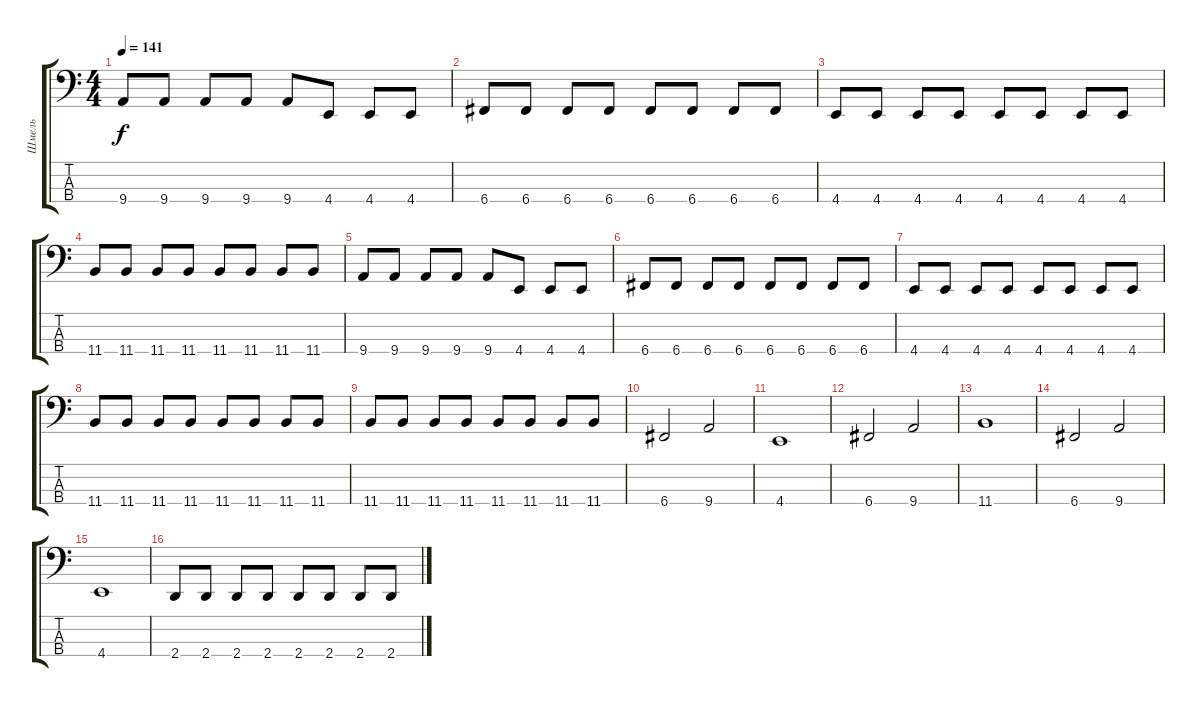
\track ("Шмель" "Шмель") {instrument electricbassfinger}
\staff {score tabs}
\tuning (F2 C2 G1 C1) {hide}
\ts (4 4)
\tempo 141
\clef f4
\ks c
9.4.8{dy f} 9.4.8 9.4.8 9.4.8 9.4.8 4.4.8 4.4.8 4.4.8 |
6.4.8 6.4.8 6.4.8 6.4.8 6.4.8 6.4.8 6.4.8 6.4.8 |
4.4.8 4.4.8 4.4.8 4.4.8 4.4.8 4.4.8 4.4.8 4.4.8 |
11.4.8 11.4.8 11.4.8 11.4.8 11.4.8 11.4.8 11.4.8 11.4.8 |
9.4.8 9.4.8 9.4.8 9.4.8 9.4.8 4.4.8 4.4.8 4.4.8 |
6.4.8 6.4.8 6.4.8 6.4.8 6.4.8 6.4.8 6.4.8 6.4.8 |
4.4.8 4.4.8 4.4.8 4.4.8 4.4.8 4.4.8 4.4.8 4.4.8 |
11.4.8 11.4.8 11.4.8 11.4.8 11.4.8 11.4.8 11.4.8 11.4.8 |
11.4.8 11.4.8 11.4.8 11.4.8 11.4.8 11.4.8 11.4.8 11.4.8 |
6.4.2 9.4.2 |
4.4.1 |
6.4.2 9.4.2 |
11.4.1 |
6.4.2 9.4.2 |
4.4.1 |
2.4.8 2.4.8 2.4.8 2.4.8 2.4.8 2.4.8 2.4.8 2.4.8
